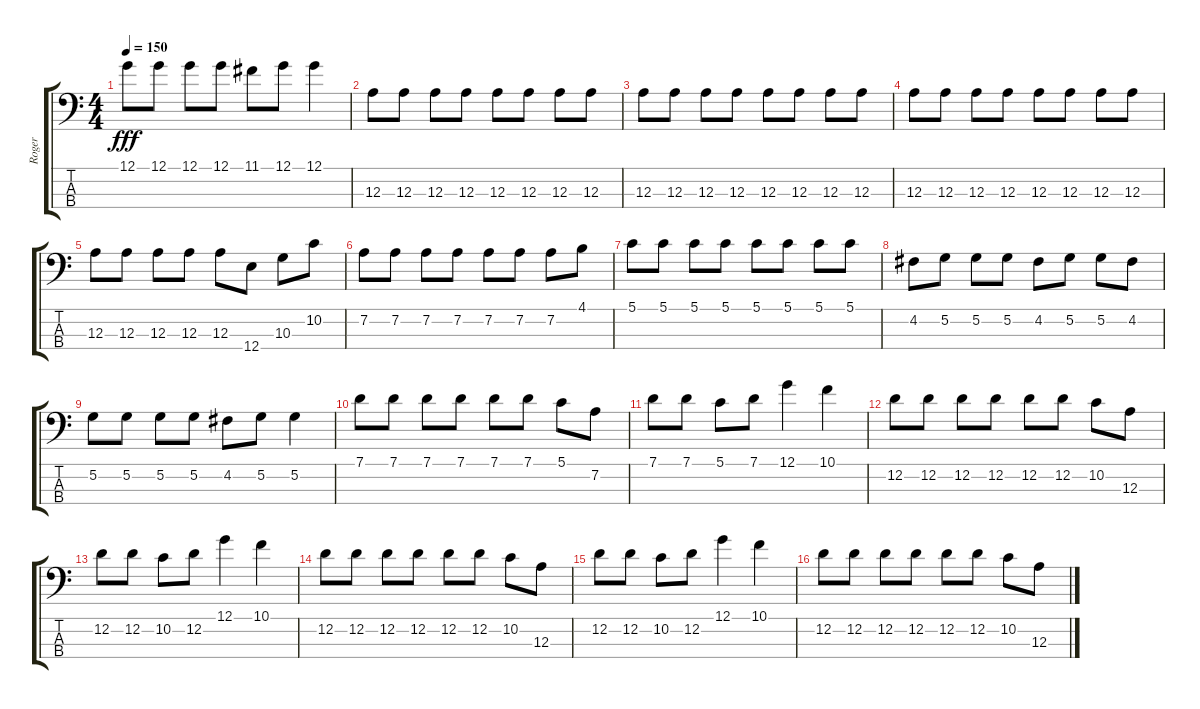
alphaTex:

\track ("Roger" "Roger") {instrument electricbasspick}
\staff {score tabs}
\tuning (G2 D2 A1 E1) {hide}
\ts (4 4)
\tempo 150
\clef f4
\ks c
12.1.8{dy fff} 12.1.8 12.1.8 12.1.8 11.1.8 12.1.8 12.1.4 |
12.3.8 12.3.8 12.3.8 12.3.8 12.3.8 12.3.8 12.3.8 12.3.8 |
12.3.8 12.3.8 12.3.8 12.3.8 12.3.8 12.3.8 12.3.8 12.3.8 |
12.3.8 12.3.8 12.3.8 12.3.8 12.3.8 12.3.8 12.3.8 12.3.8 |
12.3.8 12.3.8 12.3.8 12.3.8 12.3.8 12.4.8 10.3.8 10.2.8 |
7.2.8 7.2.8 7.2.8 7.2.8 7.2.8 7.2.8 7.2.8 4.1.8 |
5.1.8 5.1.8 5.1.8 5.1.8 5.1.8 5.1.8 5.1.8 5.1.8 |
4.2.8 5.2.8 5.2.8 5.2.8 4.2.8 5.2.8 5.2.8 4.2.8 |
5.2.8 5.2.8 5.2.8 5.2.8 4.2.8 5.2.8 5.2.4 |
7.1.8 7.1.8 7.1.8 7.1.8 7.1.8 7.1.8 5.1.8 7.2.8 |
7.1.8 7.1.8 5.1.8 7.1.8 12.1.4 10.1.4 |
12.2.8 12.2.8 12.2.8 12.2.8 12.2.8 12.2.8 10.2.8 12.3.8 |
12.2.8 12.2.8 10.2.8 12.2.8 12.1.4 10.1.4 |
12.2.8 12.2.8 12.2.8 12.2.8 12.2.8 12.2.8 10.2.8 12.3.8 |
12.2.8 12.2.8 10.2.8 12.2.8 12.1.4 10.1.4 |
12.2.8 12.2.8 12.2.8 12.2.8 12.2.8 12.2.8 10.2.8 12.3.8
